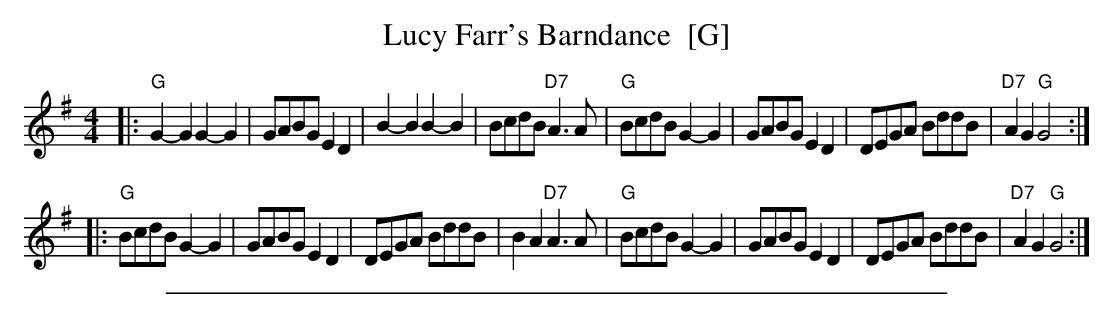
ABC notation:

X:1
T: Lucy Farr's Barndance  [G]
M:4/4
L:1/8
K:G
|:\
"G"G2-G2 G2-G2 | GABG E2 D2 | B2-B2 B2-B2 | BcdB "D7"A3A |\
"G"BcdB G2-G2 | GABG E2D2 | DEGA BddB | "D7"A2 G2 "G"G4 :|
|:\
"G"BcdB G2-G2 | GABG E2 D2 | DEGA BddB | B2 A2 "D7"A3A |\
"G"BcdB G2-G2 | GABG E2 D2 | DEGA BddB | "D7"A2 G2 "G"G4 :|
